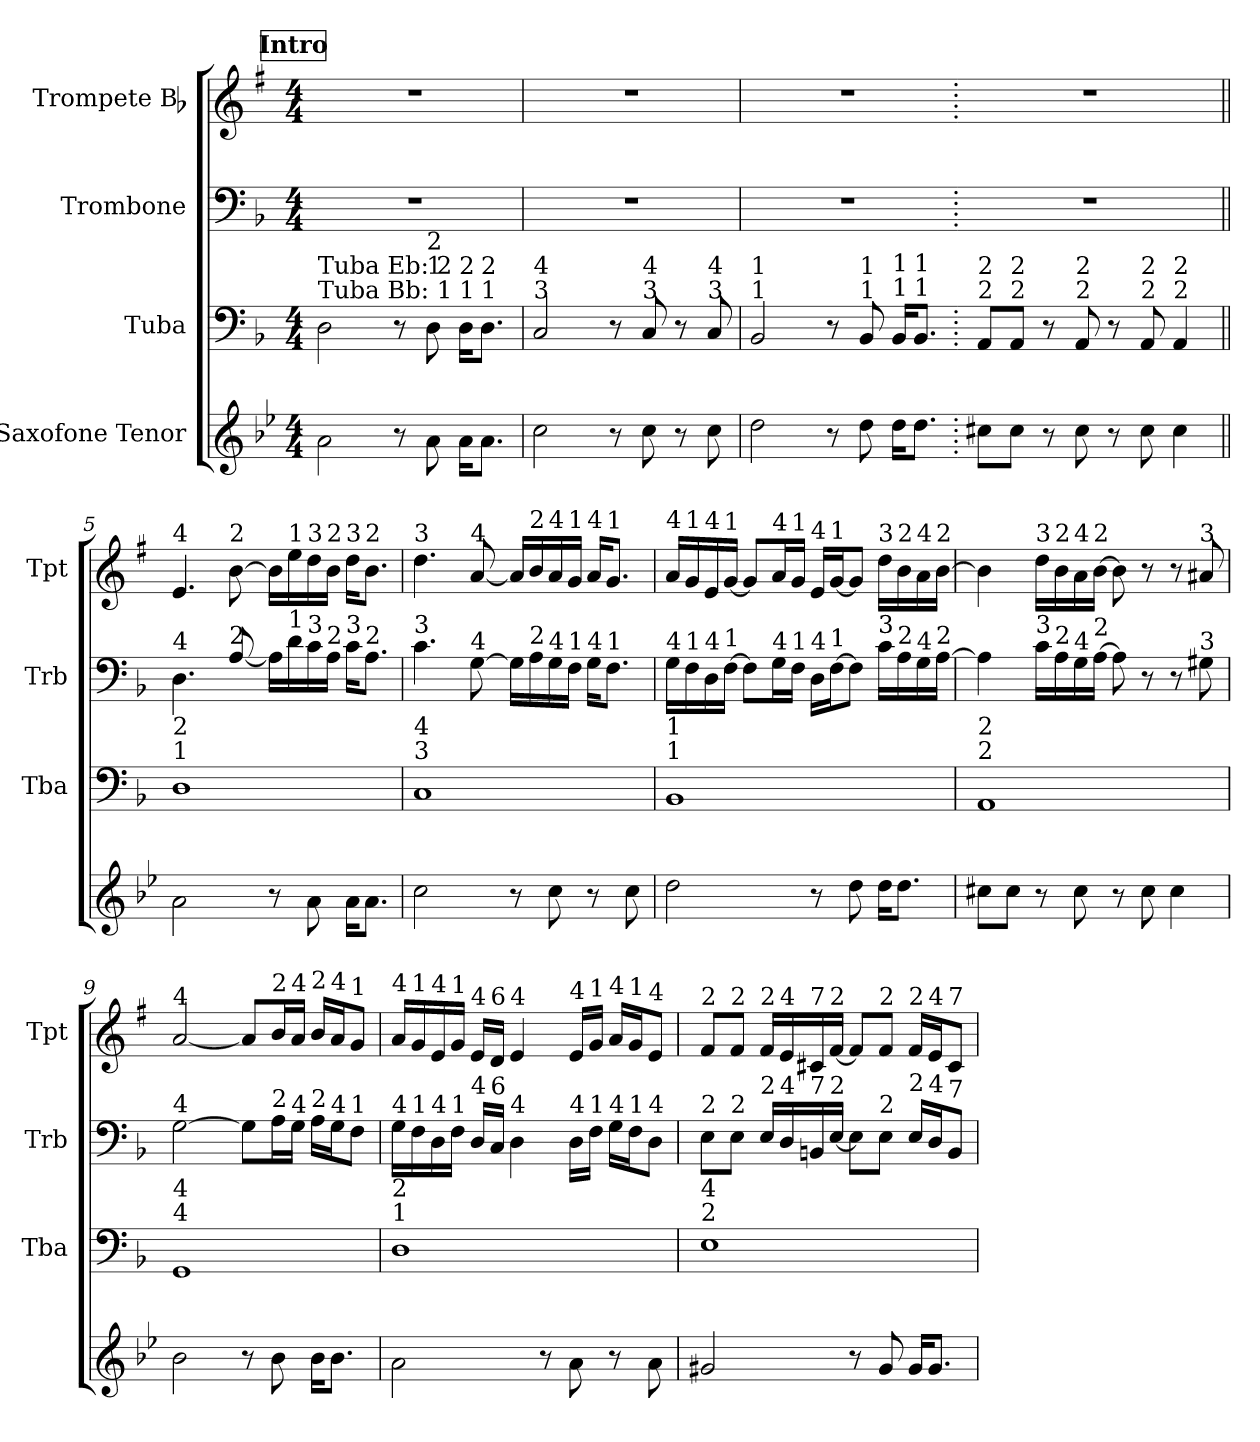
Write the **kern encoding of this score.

**kern	**kern	**kern	**kern
*part4	*part3	*part2	*part1
*staff4	*staff3	*staff2	*staff1
*I"Saxofone Tenor	*I"Tuba	*I"Trombone	*I"Trompete Bb
*	*I'Tba	*I'Trb	*I'Tpt
*clefG2	*clefF4	*clefF4	*clefG2
*ITrd8c14	*	*	*ITrd1c2
*k[b-e-]	*k[b-]	*k[b-]	*k[b-]
*M4/4	*M4/4	*M4/4	*M4/4
*MM80	*MM80	*MM80	*MM80
!!LO:REH:place=s1:a:B:fs=12:t=Intro
=1	=1	=1	=1
!	!LO:TX:a:t=Tuba Bb&colon; 1	!	!
!	!LO:TX:a:t=Tuba Eb&colon; 2	!	!
2A\	2D\	1r	1r
8r	8r	.	.
!	!LO:TX:a:t=1	!	!
!	!LO:TX:a:t=2	!	!
8A\	8D\	.	.
!	!LO:TX:a:t=1	!	!
!	!LO:TX:a:t=2	!	!
16A\KL	16D\KL	.	.
!	!LO:TX:a:t=1	!	!
!	!LO:TX:a:t=2	!	!
8.A\J	8.D\J	.	.
=2	=2	=2	=2
!	!LO:TX:a:t=3	!	!
!	!LO:TX:a:t=4	!	!
2c\	2C/	1r	1r
8r	8r	.	.
!	!LO:TX:a:t=3	!	!
!	!LO:TX:a:t=4	!	!
8c\	8C/	.	.
8r	8r	.	.
!	!LO:TX:a:t=3	!	!
!	!LO:TX:a:t=4	!	!
8c\	8C/	.	.
=3	=3	=3	=3
!	!LO:TX:a:t=1	!	!
!	!LO:TX:a:t=1	!	!
2d\	2BB-/	1r	1r
8r	8r	.	.
!	!LO:TX:a:t=1	!	!
!	!LO:TX:a:t=1	!	!
8d\	8BB-/	.	.
!	!LO:TX:a:t=1	!	!
!	!LO:TX:a:t=1	!	!
16d\KL	16BB-/KL	.	.
!	!LO:TX:a:t=1	!	!
!	!LO:TX:a:t=1	!	!
8.d\J	8.BB-/J	.	.
=4.	=4.	=4.	=4.
!	!LO:TX:a:t=2	!	!
!	!LO:TX:a:t=2	!	!
8c#X\L	8AA/L	1r	1r
!	!LO:TX:a:t=2	!	!
!	!LO:TX:a:t=2	!	!
8c#\J	8AA/J	.	.
8r	8r	.	.
!	!LO:TX:a:t=2	!	!
!	!LO:TX:a:t=2	!	!
8c#\	8AA/	.	.
8r	8r	.	.
!	!LO:TX:a:t=2	!	!
!	!LO:TX:a:t=2	!	!
8c#\	8AA/	.	.
!	!LO:TX:a:t=2	!	!
!	!LO:TX:a:t=2	!	!
4c#\	4AA/	.	.
!!LO:LB:g=z
=5||	=5||	=5||	=5||
!	!	!	!LO:TX:a:t=4
!	!	!LO:TX:a:t=4	!
!	!LO:TX:a:t=1	!	!
!	!LO:TX:a:t=2	!	!
2A\	1D	4.D\	4.d/
!	!	!	!LO:TX:a:t=2
!	!	!LO:TX:a:t=2	!
.	.	[8A/	[8a\
8r	.	16A\LL]	16a\LL]
!	!	!	!LO:TX:a:t=1
!	!	!LO:TX:a:t=1	!
.	.	16d\	16dd\
!	!	!	!LO:TX:a:t=3
!	!	!LO:TX:a:t=3	!
8A\	.	16c\	16cc\
!	!	!	!LO:TX:a:t=2
!	!	!LO:TX:a:t=2	!
.	.	16A\JJ	16a\JJ
!	!	!	!LO:TX:a:t=3
!	!	!LO:TX:a:t=3	!
16A\KL	.	16c\KL	16cc\KL
!	!	!	!LO:TX:a:t=2
!	!	!LO:TX:a:t=2	!
8.A\J	.	8.A\J	8.a\J
=6	=6	=6	=6
!	!	!	!LO:TX:a:t=3
!	!	!LO:TX:a:t=3	!
!	!LO:TX:a:t=3	!	!
!	!LO:TX:a:t=4	!	!
2c\	1C	4.c\	4.cc\
!	!	!	!LO:TX:a:t=4
!	!	!LO:TX:a:t=4	!
.	.	[8G\	[8g/
8r	.	16G\LL]	16g/LL]
!	!	!	!LO:TX:a:t=2
!	!	!LO:TX:a:t=2	!
.	.	16A\	16a/
!	!	!	!LO:TX:a:t=4
!	!	!LO:TX:a:t=4	!
8c\	.	16G\	16g/
!	!	!	!LO:TX:a:t=1
!	!	!LO:TX:a:t=1	!
.	.	16F\JJ	16f/JJ
!	!	!	!LO:TX:a:t=4
!	!	!LO:TX:a:t=4	!
8r	.	16G\KL	16g/KL
!	!	!	!LO:TX:a:t=1
!	!	!LO:TX:a:t=1	!
.	.	8.F\J	8.f/J
8c\	.	.	.
=7	=7	=7	=7
!	!	!	!LO:TX:a:t=4
!	!	!LO:TX:a:t=4	!
!	!LO:TX:a:t=1	!	!
!	!LO:TX:a:t=1	!	!
2d\	1BB-	16G\LL	16g/LL
!	!	!	!LO:TX:a:t=1
!	!	!LO:TX:a:t=1	!
.	.	16F\	16f/
!	!	!	!LO:TX:a:t=4
!	!	!LO:TX:a:t=4	!
.	.	16D\	16d/
!	!	!	!LO:TX:a:t=1
!	!	!LO:TX:a:t=1	!
.	.	[16F\JJ	[16f/JJ
.	.	8F\L]	8f/L]
!	!	!	!LO:TX:a:t=4
!	!	!LO:TX:a:t=4	!
.	.	16G\L	16g/L
!	!	!	!LO:TX:a:t=1
!	!	!LO:TX:a:t=1	!
.	.	16F\JJ	16f/JJ
!	!	!	!LO:TX:a:t=4
!	!	!LO:TX:a:t=4	!
8r	.	16D\LL	16d/LL
!	!	!	!LO:TX:a:t=1
!	!	!LO:TX:a:t=1	!
.	.	[16F\J	[16f/J
8d\	.	8F\J]	8f/J]
!	!	!	!LO:TX:a:t=3
!	!	!LO:TX:a:t=3	!
16d\KL	.	16c\LL	16cc\LL
!	!	!	!LO:TX:a:t=2
!	!	!LO:TX:a:t=2	!
8.d\J	.	16A\	16a\
!	!	!	!LO:TX:a:t=4
!	!	!LO:TX:a:t=4	!
.	.	16G\	16g\
!	!	!	!LO:TX:a:t=2
!	!	!LO:TX:a:t=2	!
.	.	[16A\JJ	[16a\JJ
=8	=8	=8	=8
!	!LO:TX:a:t=2	!	!
!	!LO:TX:a:t=2	!	!
8c#X\L	1AA	4A\]	4a\]
8c#\J	.	.	.
!	!	!	!LO:TX:a:t=3
!	!	!LO:TX:a:t=3	!
8r	.	16c\LL	16cc\LL
!	!	!	!LO:TX:a:t=2
!	!	!LO:TX:a:t=2	!
.	.	16A\	16a\
!	!	!	!LO:TX:a:t=4
!	!	!LO:TX:a:t=4	!
8c#\	.	16G\	16g\
!	!	!	!LO:TX:a:t=2
!	!	!LO:TX:a:t=2	!
.	.	[16A\JJ	[16a\JJ
8r	.	8A\]	8a\]
8c#\	.	8r	8r
4c#\	.	8r	8r
!	!	!	!LO:TX:a:t=3
!	!	!LO:TX:a:t=3	!
.	.	8G#X\	8g#X/
!!LO:LB:g=z
=9	=9	=9	=9
!	!	!	!LO:TX:a:t=4
!	!	!LO:TX:a:t=4	!
!	!LO:TX:a:t=4	!	!
!	!LO:TX:a:t=4	!	!
2B-\	1GG	[2G\	[2g/
8r	.	8G\L]	8g/L]
!	!	!	!LO:TX:a:t=2
!	!	!LO:TX:a:t=2	!
8B-\	.	16A\L	16a/L
!	!	!	!LO:TX:a:t=4
!	!	!LO:TX:a:t=4	!
.	.	16G\JJ	16g/JJ
!	!	!	!LO:TX:a:t=2
!	!	!LO:TX:a:t=2	!
16B-\KL	.	16A\LL	16a/LL
!	!	!	!LO:TX:a:t=4
!	!	!LO:TX:a:t=4	!
8.B-\J	.	16G\J	16g/J
!	!	!	!LO:TX:a:t=1
!	!	!LO:TX:a:t=1	!
.	.	8F\J	8f/J
=10	=10	=10	=10
!	!	!	!LO:TX:a:t=4
!	!	!LO:TX:a:t=4	!
!	!LO:TX:a:t=1	!	!
!	!LO:TX:a:t=2	!	!
2A\	1D	16G\LL	16g/LL
!	!	!	!LO:TX:a:t=1
!	!	!LO:TX:a:t=1	!
.	.	16F\	16f/
!	!	!	!LO:TX:a:t=4
!	!	!LO:TX:a:t=4	!
.	.	16D\	16d/
!	!	!	!LO:TX:a:t=1
!	!	!LO:TX:a:t=1	!
.	.	16F\JJ	16f/JJ
!	!	!	!LO:TX:a:t=4
!	!	!LO:TX:a:t=4	!
.	.	16D/LL	16d/LL
!	!	!	!LO:TX:a:t=6
!	!	!LO:TX:a:t=6	!
.	.	16C/JJ	16c/JJ
!	!	!	!LO:TX:a:t=4
!	!	!LO:TX:a:t=4	!
.	.	4D\	4d/
8r	.	.	.
!	!	!	!LO:TX:a:t=4
!	!	!LO:TX:a:t=4	!
8A\	.	16D\LL	16d/LL
!	!	!	!LO:TX:a:t=1
!	!	!LO:TX:a:t=1	!
.	.	16F\JJ	16f/JJ
!	!	!	!LO:TX:a:t=4
!	!	!LO:TX:a:t=4	!
8r	.	16G\LL	16g/LL
!	!	!	!LO:TX:a:t=1
!	!	!LO:TX:a:t=1	!
.	.	16F\J	16f/J
!	!	!	!LO:TX:a:t=4
!	!	!LO:TX:a:t=4	!
8A\	.	8D\J	8d/J
=11	=11	=11	=11
!	!	!	!LO:TX:a:t=2
!	!	!LO:TX:a:t=2	!
!	!LO:TX:a:t=2	!	!
!	!LO:TX:a:t=4	!	!
2G#X/	1E	8E\L	8e/L
!	!	!	!LO:TX:a:t=2
!	!	!LO:TX:a:t=2	!
.	.	8E\J	8e/J
!	!	!	!LO:TX:a:t=2
!	!	!LO:TX:a:t=2	!
.	.	16E/LL	16e/LL
!	!	!	!LO:TX:a:t=4
!	!	!LO:TX:a:t=4	!
.	.	16D/	16d/
!	!	!	!LO:TX:a:t=7
!	!	!LO:TX:a:t=7	!
.	.	16BBn/	16Bn/
!	!	!	!LO:TX:a:t=2
!	!	!LO:TX:a:t=2	!
.	.	[16E/JJ	[16e/JJ
8r	.	8E\L]	8e/L]
!	!	!	!LO:TX:a:t=2
!	!	!LO:TX:a:t=2	!
8G#/	.	8E\J	8e/J
!	!	!	!LO:TX:a:t=2
!	!	!LO:TX:a:t=2	!
16G#/KL	.	16E/LL	16e/LL
!	!	!	!LO:TX:a:t=4
!	!	!LO:TX:a:t=4	!
8.G#/J	.	16D/J	16d/J
!	!	!	!LO:TX:a:t=7
!	!	!LO:TX:a:t=7	!
.	.	8BB/J	8B/J
=	=	=	=
*-	*-	*-	*-
